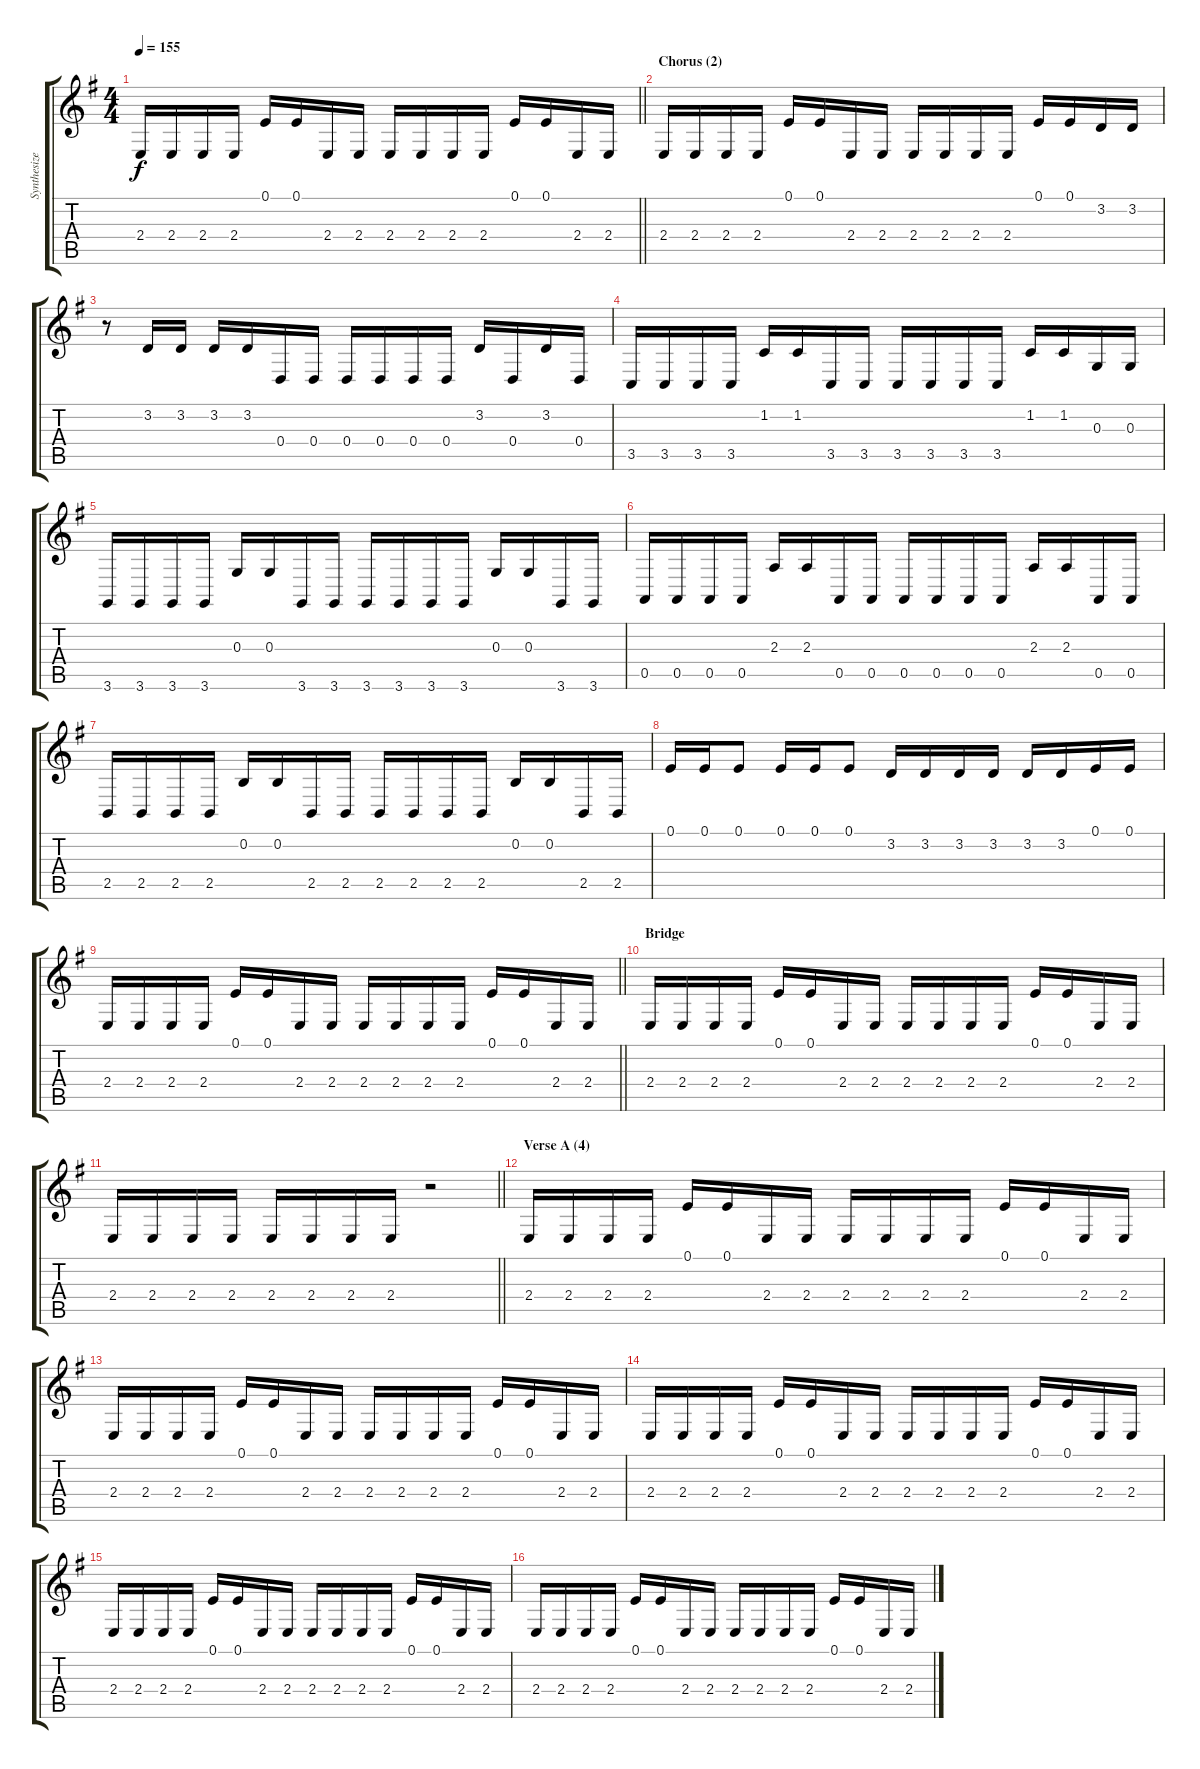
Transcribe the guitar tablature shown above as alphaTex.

\track ("Synthesizer I" "Synthesize") {instrument clavinet}
\staff {score tabs}
\tuning (E4 B3 G3 D3 A2 E2) {hide}
\ts (4 4)
\tempo 155
\clef g2
\barLineRight lightlight
\ks eminor
2.4.16{dy f} 2.4.16 2.4.16 2.4.16 0.1.16 0.1.16 2.4.16 2.4.16 2.4.16 2.4.16 2.4.16 2.4.16 0.1.16 0.1.16 2.4.16 2.4.16 |
\section ("" "Chorus (2)")
2.4.16 2.4.16 2.4.16 2.4.16 0.1.16 0.1.16 2.4.16 2.4.16 2.4.16 2.4.16 2.4.16 2.4.16 0.1.16 0.1.16 3.2.16 3.2.16 |
r.8 3.2.16 3.2.16 3.2.16 3.2.16 0.4.16 0.4.16 0.4.16 0.4.16 0.4.16 0.4.16 3.2.16 0.4.16 3.2.16 0.4.16 |
3.5.16 3.5.16 3.5.16 3.5.16 1.2.16 1.2.16 3.5.16 3.5.16 3.5.16 3.5.16 3.5.16 3.5.16 1.2.16 1.2.16 0.3.16 0.3.16 |
3.6.16 3.6.16 3.6.16 3.6.16 0.3.16 0.3.16 3.6.16 3.6.16 3.6.16 3.6.16 3.6.16 3.6.16 0.3.16 0.3.16 3.6.16 3.6.16 |
0.5.16 0.5.16 0.5.16 0.5.16 2.3.16 2.3.16 0.5.16 0.5.16 0.5.16 0.5.16 0.5.16 0.5.16 2.3.16 2.3.16 0.5.16 0.5.16 |
2.5.16 2.5.16 2.5.16 2.5.16 0.2.16 0.2.16 2.5.16 2.5.16 2.5.16 2.5.16 2.5.16 2.5.16 0.2.16 0.2.16 2.5.16 2.5.16 |
0.1.16 0.1.16 0.1.8 0.1.16 0.1.16 0.1.8 3.2.16 3.2.16 3.2.16 3.2.16 3.2.16 3.2.16 0.1.16 0.1.16 |
\barLineRight lightlight
2.4.16 2.4.16 2.4.16 2.4.16 0.1.16 0.1.16 2.4.16 2.4.16 2.4.16 2.4.16 2.4.16 2.4.16 0.1.16 0.1.16 2.4.16 2.4.16 |
\section ("" "Bridge")
2.4.16 2.4.16 2.4.16 2.4.16 0.1.16 0.1.16 2.4.16 2.4.16 2.4.16 2.4.16 2.4.16 2.4.16 0.1.16 0.1.16 2.4.16 2.4.16 |
\barLineRight lightlight
2.4.16 2.4.16 2.4.16 2.4.16 2.4.16 2.4.16 2.4.16 2.4.16 r.2 |
\section ("" "Verse A (4)")
2.4.16 2.4.16 2.4.16 2.4.16 0.1.16 0.1.16 2.4.16 2.4.16 2.4.16 2.4.16 2.4.16 2.4.16 0.1.16 0.1.16 2.4.16 2.4.16 |
2.4.16 2.4.16 2.4.16 2.4.16 0.1.16 0.1.16 2.4.16 2.4.16 2.4.16 2.4.16 2.4.16 2.4.16 0.1.16 0.1.16 2.4.16 2.4.16 |
2.4.16 2.4.16 2.4.16 2.4.16 0.1.16 0.1.16 2.4.16 2.4.16 2.4.16 2.4.16 2.4.16 2.4.16 0.1.16 0.1.16 2.4.16 2.4.16 |
2.4.16 2.4.16 2.4.16 2.4.16 0.1.16 0.1.16 2.4.16 2.4.16 2.4.16 2.4.16 2.4.16 2.4.16 0.1.16 0.1.16 2.4.16 2.4.16 |
2.4.16 2.4.16 2.4.16 2.4.16 0.1.16 0.1.16 2.4.16 2.4.16 2.4.16 2.4.16 2.4.16 2.4.16 0.1.16 0.1.16 2.4.16 2.4.16
